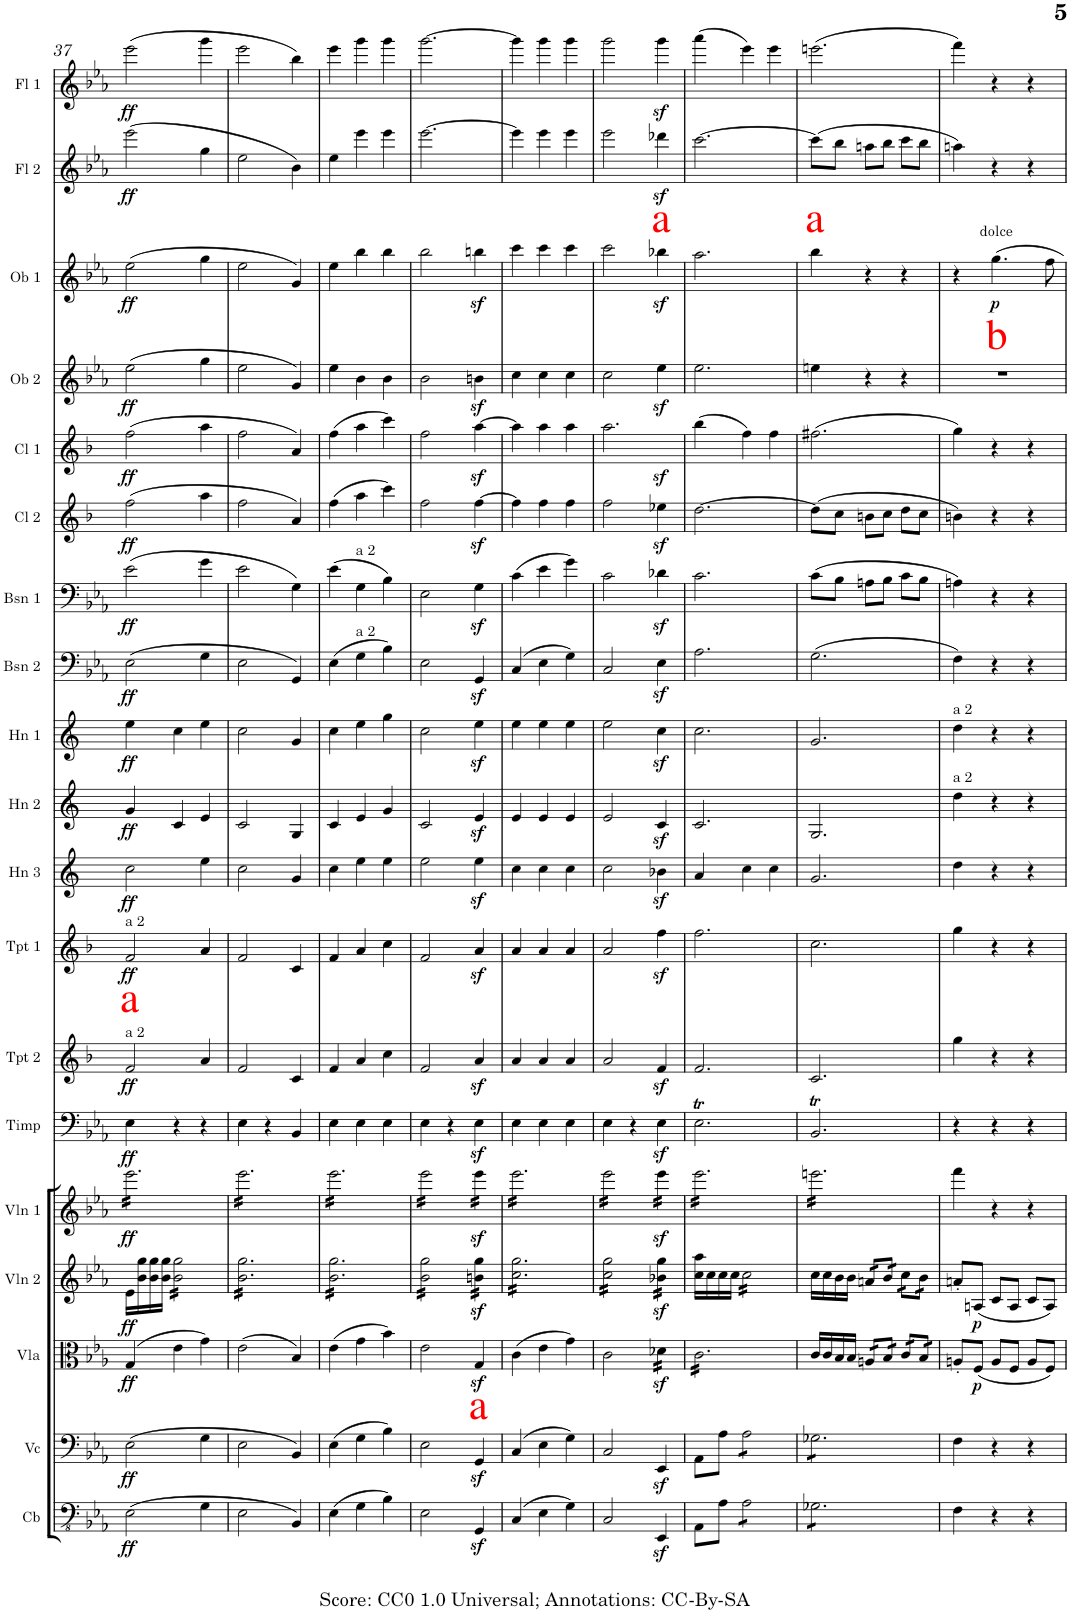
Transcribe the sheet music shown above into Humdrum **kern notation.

**kern	**dynam	**kern	**dynam	**kern	**text	**dynam	**kern	**dynam	**kern	**dynam	**kern	**dynam	**kern	**dynam	**kern	**text	**dynam	**kern	**dynam	**kern	**dynam	**kern	**dynam	**kern	**dynam	**kern	**dynam	**kern	**dynam	**kern	**dynam	**kern	**dynam	**kern	**text	**dynam	**kern	**text	**dynam	**kern	**dynam
*part19	*part19	*part18	*part18	*part17	*part17	*part17	*part16	*part16	*part15	*part15	*part14	*part14	*part13	*part13	*part12	*part12	*part12	*part11	*part11	*part10	*part10	*part9	*part9	*part8	*part8	*part7	*part7	*part6	*part6	*part5	*part5	*part4	*part4	*part3	*part3	*part3	*part2	*part2	*part2	*part1	*part1
*staff19	*staff19	*staff18	*staff18	*staff17	*staff17	*staff17	*staff16	*staff16	*staff15	*staff15	*staff14	*staff14	*staff13	*staff13	*staff12	*staff12	*staff12	*staff11	*staff11	*staff10	*staff10	*staff9	*staff9	*staff8	*staff8	*staff7	*staff7	*staff6	*staff6	*staff5	*staff5	*staff4	*staff4	*staff3	*staff3	*staff3	*staff2	*staff2	*staff2	*staff1	*staff1
*I"Contrabass	*	*I"Violoncello	*	*I"Viola	*	*	*I"Violin 2	*	*I"Violin 1	*	*I"Timpani	*	*I"Bb Trumpet 2	*	*I"Bb Trumpet 1	*	*	*I"Eb Horn 3	*	*I"Eb Horn 2	*	*I"Eb Horn 1	*	*I"Bassoon 2	*	*I"Bassoon 1	*	*I"Bb Clarinet 2	*	*I"Bb Clarinet 1	*	*I"Oboe 2	*	*I"Oboe 1	*	*	*I"Flute 2	*	*	*I"Flute 1	*
*I'Cb	*	*I'Vc	*	*I'Vla	*	*	*I'Vln 2	*	*I'Vln 1	*	*I'Timp	*	*I'Tpt 2	*	*I'Tpt 1	*	*	*I'Hn 3	*	*I'Hn 2	*	*I'Hn 1	*	*I'Bsn 2	*	*I'Bsn 1	*	*I'Cl 2	*	*I'Cl 1	*	*I'Ob 2	*	*I'Ob 1	*	*	*I'Fl 2	*	*	*I'Fl 1	*
!!LO:PB:g=z
*clefFv4	*	*clefF4	*	*clefC3	*	*	*clefG2	*	*clefG2	*	*clefF4	*	*clefG2	*	*clefG2	*	*	*clefG2	*	*clefG2	*	*clefG2	*	*clefF4	*	*clefF4	*	*clefG2	*	*clefG2	*	*clefG2	*	*clefG2	*	*	*clefG2	*	*	*clefG2	*
*	*	*	*	*	*	*	*	*	*	*	*	*	*Trd1c2	*	*Trd1c2	*	*	*Trd5c9	*	*Trd5c9	*	*Trd5c9	*	*	*	*	*	*Trd1c2	*	*Trd1c2	*	*	*	*	*	*	*	*	*	*	*
*k[b-e-a-]	*	*k[b-e-a-]	*	*k[b-e-a-]	*	*	*k[b-e-a-]	*	*k[b-e-a-]	*	*k[b-e-a-]	*	*k[b-]	*	*k[b-]	*	*	*k[]	*	*k[]	*	*k[]	*	*k[b-e-a-]	*	*k[b-e-a-]	*	*k[b-]	*	*k[b-]	*	*k[b-e-a-]	*	*k[b-e-a-]	*	*	*k[b-e-a-]	*	*	*k[b-e-a-]	*
*M3/4	*	*M3/4	*	*M3/4	*	*	*M3/4	*	*M3/4	*	*M3/4	*	*M3/4	*	*M3/4	*	*	*M3/4	*	*M3/4	*	*M3/4	*	*M3/4	*	*M3/4	*	*M3/4	*	*M3/4	*	*M3/4	*	*M3/4	*	*	*M3/4	*	*	*M3/4	*
=37	=37	=37	=37	=37	=37	=37	=37	=37	=37	=37	=37	=37	=37	=37	=37	=37	=37	=37	=37	=37	=37	=37	=37	=37	=37	=37	=37	=37	=37	=37	=37	=37	=37	=37	=37	=37	=37	=37	=37	=37	=37
!	!	!	!	!	!	!	!	!	!	!	!	!	!	!	!LO:TX:a:t=a 2	!	!	!	!	!	!	!	!	!	!	!	!	!	!	!	!	!	!	!	!	!	!	!	!	!	!
!	!	!	!	!	!	!	!	!	!	!	!	!	!LO:TX:a:t=a 2	!	!	!	!	!	!	!	!	!	!	!	!	!	!	!	!	!	!	!	!	!	!	!	!	!	!	!	!
!	!LO:DY:b	!	!LO:DY:b	!	!	!LO:DY:b	!	!LO:DY:b	!	!LO:DY:b	!	!LO:DY:b	!	!LO:DY:b	!	!LO:LY:b:color=#FF0000	!LO:DY:b	!	!LO:DY:b	!	!LO:DY:b	!	!LO:DY:b	!	!LO:DY:b	!	!LO:DY:b	!	!LO:DY:b	!	!LO:DY:b	!	!LO:DY:b	!	!	!LO:DY:b	!	!	!LO:DY:b	!	!LO:DY:b
*	*	*	*	*	*	*	*	*	*tremolo	*	*	*	*	*	*	*	*	*	*	*	*	*	*	*	*	*	*	*	*	*	*	*	*	*	*	*	*	*	*	*	*
(2EE-\	ff	(2E-\	ff	(4G/	.	ff	16e-\LL	ff	16eee-\LL	ff	4E-\	ff	2f/	ff	2f/	a	ff	2cc\	ff	4g/	ff	4ee\	ff	(2E-\	ff	(2e-\	ff	(2ff\	ff	(2ff\	ff	(2ee-\	ff	(2ee-\	.	ff	(2eee-\	.	ff	(2eee-\	ff
.	.	.	.	.	.	.	16b-\ 16gg\	.	16eee-\	.	.	.	.	.	.	.	.	.	.	.	.	.	.	.	.	.	.	.	.	.	.	.	.	.	.	.	.	.	.	.	.
.	.	.	.	.	.	.	16b-\ 16gg\	.	16eee-\	.	.	.	.	.	.	.	.	.	.	.	.	.	.	.	.	.	.	.	.	.	.	.	.	.	.	.	.	.	.	.	.
.	.	.	.	.	.	.	16b-\ 16gg\JJ	.	16eee-\	.	.	.	.	.	.	.	.	.	.	.	.	.	.	.	.	.	.	.	.	.	.	.	.	.	.	.	.	.	.	.	.
*	*	*	*	*	*	*	*tremolo	*	*	*	*	*	*	*	*	*	*	*	*	*	*	*	*	*	*	*	*	*	*	*	*	*	*	*	*	*	*	*	*	*	*
.	.	.	.	4e-\	.	.	16b-\ 16gg\LL	.	16eee-\	.	4r	.	.	.	.	.	.	.	.	4c/	.	4cc\	.	.	.	.	.	.	.	.	.	.	.	.	.	.	.	.	.	.	.
.	.	.	.	.	.	.	16b-\ 16gg\	.	16eee-\	.	.	.	.	.	.	.	.	.	.	.	.	.	.	.	.	.	.	.	.	.	.	.	.	.	.	.	.	.	.	.	.
.	.	.	.	.	.	.	16b-\ 16gg\	.	16eee-\	.	.	.	.	.	.	.	.	.	.	.	.	.	.	.	.	.	.	.	.	.	.	.	.	.	.	.	.	.	.	.	.
.	.	.	.	.	.	.	16b-\ 16gg\	.	16eee-\	.	.	.	.	.	.	.	.	.	.	.	.	.	.	.	.	.	.	.	.	.	.	.	.	.	.	.	.	.	.	.	.
4GG\	.	4G\	.	4g\)	.	.	16b-\ 16gg\	.	16eee-\	.	4r	.	4a/	.	4a/	.	.	4ee\	.	4e/	.	4ee\	.	4G\	.	4g\	.	4aa\	.	4aa\	.	4gg\	.	4gg\	.	.	4gg\	.	.	4ggg\	.
.	.	.	.	.	.	.	16b-\ 16gg\	.	16eee-\	.	.	.	.	.	.	.	.	.	.	.	.	.	.	.	.	.	.	.	.	.	.	.	.	.	.	.	.	.	.	.	.
.	.	.	.	.	.	.	16b-\ 16gg\	.	16eee-\	.	.	.	.	.	.	.	.	.	.	.	.	.	.	.	.	.	.	.	.	.	.	.	.	.	.	.	.	.	.	.	.
.	.	.	.	.	.	.	16b-\ 16gg\JJ	.	16eee-\JJ	.	.	.	.	.	.	.	.	.	.	.	.	.	.	.	.	.	.	.	.	.	.	.	.	.	.	.	.	.	.	.	.
=38	=38	=38	=38	=38	=38	=38	=38	=38	=38	=38	=38	=38	=38	=38	=38	=38	=38	=38	=38	=38	=38	=38	=38	=38	=38	=38	=38	=38	=38	=38	=38	=38	=38	=38	=38	=38	=38	=38	=38	=38	=38
2EE-\	.	2E-\	.	(2e-\	.	.	16b-\ 16gg\LL	.	16eee-\LL	.	4E-\	.	2f/	.	2f/	.	.	2cc\	.	2c/	.	2cc\	.	2E-\	.	2e-\	.	2ff\	.	2ff\	.	2ee-\	.	2ee-\	.	.	2ee-\	.	.	2eee-\	.
.	.	.	.	.	.	.	16b-\ 16gg\	.	16eee-\	.	.	.	.	.	.	.	.	.	.	.	.	.	.	.	.	.	.	.	.	.	.	.	.	.	.	.	.	.	.	.	.
.	.	.	.	.	.	.	16b-\ 16gg\	.	16eee-\	.	.	.	.	.	.	.	.	.	.	.	.	.	.	.	.	.	.	.	.	.	.	.	.	.	.	.	.	.	.	.	.
.	.	.	.	.	.	.	16b-\ 16gg\	.	16eee-\	.	.	.	.	.	.	.	.	.	.	.	.	.	.	.	.	.	.	.	.	.	.	.	.	.	.	.	.	.	.	.	.
.	.	.	.	.	.	.	16b-\ 16gg\	.	16eee-\	.	4r	.	.	.	.	.	.	.	.	.	.	.	.	.	.	.	.	.	.	.	.	.	.	.	.	.	.	.	.	.	.
.	.	.	.	.	.	.	16b-\ 16gg\	.	16eee-\	.	.	.	.	.	.	.	.	.	.	.	.	.	.	.	.	.	.	.	.	.	.	.	.	.	.	.	.	.	.	.	.
.	.	.	.	.	.	.	16b-\ 16gg\	.	16eee-\	.	.	.	.	.	.	.	.	.	.	.	.	.	.	.	.	.	.	.	.	.	.	.	.	.	.	.	.	.	.	.	.
.	.	.	.	.	.	.	16b-\ 16gg\	.	16eee-\	.	.	.	.	.	.	.	.	.	.	.	.	.	.	.	.	.	.	.	.	.	.	.	.	.	.	.	.	.	.	.	.
4BBB-/)	.	4BB-/)	.	4B-/)	.	.	16b-\ 16gg\	.	16eee-\	.	4BB-/	.	4c/	.	4c/	.	.	4g/	.	4G/	.	4g/	.	4GG/)	.	4G\)	.	4a/)	.	4a/)	.	4g/)	.	4g/)	.	.	4b-\)	.	.	4bb-\)	.
.	.	.	.	.	.	.	16b-\ 16gg\	.	16eee-\	.	.	.	.	.	.	.	.	.	.	.	.	.	.	.	.	.	.	.	.	.	.	.	.	.	.	.	.	.	.	.	.
.	.	.	.	.	.	.	16b-\ 16gg\	.	16eee-\	.	.	.	.	.	.	.	.	.	.	.	.	.	.	.	.	.	.	.	.	.	.	.	.	.	.	.	.	.	.	.	.
.	.	.	.	.	.	.	16b-\ 16gg\JJ	.	16eee-\JJ	.	.	.	.	.	.	.	.	.	.	.	.	.	.	.	.	.	.	.	.	.	.	.	.	.	.	.	.	.	.	.	.
=39	=39	=39	=39	=39	=39	=39	=39	=39	=39	=39	=39	=39	=39	=39	=39	=39	=39	=39	=39	=39	=39	=39	=39	=39	=39	=39	=39	=39	=39	=39	=39	=39	=39	=39	=39	=39	=39	=39	=39	=39	=39
(4EE-\	.	(4E-\	.	(4e-\	.	.	16b-\ 16gg\LL	.	16eee-\LL	.	4E-\	.	4f/	.	4f/	.	.	4cc\	.	4c/	.	4cc\	.	(4E-\	.	(4e-\	.	(4ff\	.	(4ff\	.	4ee-\	.	4ee-\	.	.	4ee-\	.	.	4eee-\	.
.	.	.	.	.	.	.	16b-\ 16gg\	.	16eee-\	.	.	.	.	.	.	.	.	.	.	.	.	.	.	.	.	.	.	.	.	.	.	.	.	.	.	.	.	.	.	.	.
.	.	.	.	.	.	.	16b-\ 16gg\	.	16eee-\	.	.	.	.	.	.	.	.	.	.	.	.	.	.	.	.	.	.	.	.	.	.	.	.	.	.	.	.	.	.	.	.
.	.	.	.	.	.	.	16b-\ 16gg\	.	16eee-\	.	.	.	.	.	.	.	.	.	.	.	.	.	.	.	.	.	.	.	.	.	.	.	.	.	.	.	.	.	.	.	.
!	!	!	!	!	!	!	!	!	!	!	!	!	!	!	!	!	!	!	!	!	!	!	!	!	!	!LO:TX:a:t=a 2	!	!	!	!	!	!	!	!	!	!	!	!	!	!	!
!	!	!	!	!	!	!	!	!	!	!	!	!	!	!	!	!	!	!	!	!	!	!	!	!LO:TX:a:t=a 2	!	!	!	!	!	!	!	!	!	!	!	!	!	!	!	!	!
4GG\	.	4G\	.	4g\	.	.	16b-\ 16gg\	.	16eee-\	.	4E-\	.	4a/	.	4a/	.	.	4ee\	.	4e/	.	4ee\	.	4G\	.	4G\	.	4aa\	.	4aa\	.	4b-\	.	4bb-\	.	.	4eee-\	.	.	4ggg\	.
.	.	.	.	.	.	.	16b-\ 16gg\	.	16eee-\	.	.	.	.	.	.	.	.	.	.	.	.	.	.	.	.	.	.	.	.	.	.	.	.	.	.	.	.	.	.	.	.
.	.	.	.	.	.	.	16b-\ 16gg\	.	16eee-\	.	.	.	.	.	.	.	.	.	.	.	.	.	.	.	.	.	.	.	.	.	.	.	.	.	.	.	.	.	.	.	.
.	.	.	.	.	.	.	16b-\ 16gg\	.	16eee-\	.	.	.	.	.	.	.	.	.	.	.	.	.	.	.	.	.	.	.	.	.	.	.	.	.	.	.	.	.	.	.	.
4BB-\)	.	4B-\)	.	4b-\)	.	.	16b-\ 16gg\	.	16eee-\	.	4E-\	.	4cc\	.	4cc\	.	.	4ee\	.	4g/	.	4gg\	.	4B-\)	.	4B-\)	.	4ccc\)	.	4ccc\)	.	4b-\	.	4bb-\	.	.	4eee-\	.	.	4ggg\	.
.	.	.	.	.	.	.	16b-\ 16gg\	.	16eee-\	.	.	.	.	.	.	.	.	.	.	.	.	.	.	.	.	.	.	.	.	.	.	.	.	.	.	.	.	.	.	.	.
.	.	.	.	.	.	.	16b-\ 16gg\	.	16eee-\	.	.	.	.	.	.	.	.	.	.	.	.	.	.	.	.	.	.	.	.	.	.	.	.	.	.	.	.	.	.	.	.
.	.	.	.	.	.	.	16b-\ 16gg\JJ	.	16eee-\JJ	.	.	.	.	.	.	.	.	.	.	.	.	.	.	.	.	.	.	.	.	.	.	.	.	.	.	.	.	.	.	.	.
=40	=40	=40	=40	=40	=40	=40	=40	=40	=40	=40	=40	=40	=40	=40	=40	=40	=40	=40	=40	=40	=40	=40	=40	=40	=40	=40	=40	=40	=40	=40	=40	=40	=40	=40	=40	=40	=40	=40	=40	=40	=40
2EE-\	.	2E-\	.	2e-\	.	.	16b-\ 16gg\LL	.	16eee-\LL	.	4E-\	.	2f/	.	2f/	.	.	2ee\	.	2c/	.	2cc\	.	2E-\	.	2E-\	.	2ff\	.	2ff\	.	2b-\	.	2bb-\	.	.	[2.eee-\	.	.	[2.ggg\	.
.	.	.	.	.	.	.	16b-\ 16gg\	.	16eee-\	.	.	.	.	.	.	.	.	.	.	.	.	.	.	.	.	.	.	.	.	.	.	.	.	.	.	.	.	.	.	.	.
.	.	.	.	.	.	.	16b-\ 16gg\	.	16eee-\	.	.	.	.	.	.	.	.	.	.	.	.	.	.	.	.	.	.	.	.	.	.	.	.	.	.	.	.	.	.	.	.
.	.	.	.	.	.	.	16b-\ 16gg\	.	16eee-\	.	.	.	.	.	.	.	.	.	.	.	.	.	.	.	.	.	.	.	.	.	.	.	.	.	.	.	.	.	.	.	.
.	.	.	.	.	.	.	16b-\ 16gg\	.	16eee-\	.	4r	.	.	.	.	.	.	.	.	.	.	.	.	.	.	.	.	.	.	.	.	.	.	.	.	.	.	.	.	.	.
.	.	.	.	.	.	.	16b-\ 16gg\	.	16eee-\	.	.	.	.	.	.	.	.	.	.	.	.	.	.	.	.	.	.	.	.	.	.	.	.	.	.	.	.	.	.	.	.
.	.	.	.	.	.	.	16b-\ 16gg\	.	16eee-\	.	.	.	.	.	.	.	.	.	.	.	.	.	.	.	.	.	.	.	.	.	.	.	.	.	.	.	.	.	.	.	.
.	.	.	.	.	.	.	16b-\ 16gg\JJ	.	16eee-\JJ	.	.	.	.	.	.	.	.	.	.	.	.	.	.	.	.	.	.	.	.	.	.	.	.	.	.	.	.	.	.	.	.
!	!	!	!	!	!LO:LY:b:color=#FF0000	!	!	!	!	!	!	!	!	!	!	!	!	!	!	!	!	!	!	!	!	!	!	!	!	!	!	!	!	!	!	!	!	!	!	!	!
4GGGz</	.	4GGz</	.	4Gz</	a	.	16bn\z< 16gg\z<LL	.	16eee-z<\LL	.	4E-z<\	.	4az</	.	4az</	.	.	4eez<\	.	4ez</	.	4eez<\	.	4GGz</	.	4Gz<\	.	[4ffz<\	.	[4aaz<\	.	4bnz<\	.	4bbnz<\	.	.	.	.	.	.	.
.	.	.	.	.	.	.	16bn\z< 16gg\z<	.	16eee-z<\	.	.	.	.	.	.	.	.	.	.	.	.	.	.	.	.	.	.	.	.	.	.	.	.	.	.	.	.	.	.	.	.
.	.	.	.	.	.	.	16bn\z< 16gg\z<	.	16eee-z<\	.	.	.	.	.	.	.	.	.	.	.	.	.	.	.	.	.	.	.	.	.	.	.	.	.	.	.	.	.	.	.	.
.	.	.	.	.	.	.	16bn\z< 16gg\z<JJ	.	16eee-z<\JJ	.	.	.	.	.	.	.	.	.	.	.	.	.	.	.	.	.	.	.	.	.	.	.	.	.	.	.	.	.	.	.	.
=41	=41	=41	=41	=41	=41	=41	=41	=41	=41	=41	=41	=41	=41	=41	=41	=41	=41	=41	=41	=41	=41	=41	=41	=41	=41	=41	=41	=41	=41	=41	=41	=41	=41	=41	=41	=41	=41	=41	=41	=41	=41
(4CC/	.	(4C/	.	(4c\	.	.	16cc\ 16gg\LL	.	16eee-\LL	.	4E-\	.	4a/	.	4a/	.	.	4cc\	.	4e/	.	4ee\	.	(4C/	.	(4c\	.	4ff\]	.	4aa\]	.	4cc\	.	4ccc\	.	.	4eee-\]	.	.	4ggg\]	.
.	.	.	.	.	.	.	16cc\ 16gg\	.	16eee-\	.	.	.	.	.	.	.	.	.	.	.	.	.	.	.	.	.	.	.	.	.	.	.	.	.	.	.	.	.	.	.	.
.	.	.	.	.	.	.	16cc\ 16gg\	.	16eee-\	.	.	.	.	.	.	.	.	.	.	.	.	.	.	.	.	.	.	.	.	.	.	.	.	.	.	.	.	.	.	.	.
.	.	.	.	.	.	.	16cc\ 16gg\	.	16eee-\	.	.	.	.	.	.	.	.	.	.	.	.	.	.	.	.	.	.	.	.	.	.	.	.	.	.	.	.	.	.	.	.
4EE-\	.	4E-\	.	4e-\	.	.	16cc\ 16gg\	.	16eee-\	.	4E-\	.	4a/	.	4a/	.	.	4cc\	.	4e/	.	4ee\	.	4E-\	.	4e-\	.	4ff\	.	4aa\	.	4cc\	.	4ccc\	.	.	4eee-\	.	.	4ggg\	.
.	.	.	.	.	.	.	16cc\ 16gg\	.	16eee-\	.	.	.	.	.	.	.	.	.	.	.	.	.	.	.	.	.	.	.	.	.	.	.	.	.	.	.	.	.	.	.	.
.	.	.	.	.	.	.	16cc\ 16gg\	.	16eee-\	.	.	.	.	.	.	.	.	.	.	.	.	.	.	.	.	.	.	.	.	.	.	.	.	.	.	.	.	.	.	.	.
.	.	.	.	.	.	.	16cc\ 16gg\	.	16eee-\	.	.	.	.	.	.	.	.	.	.	.	.	.	.	.	.	.	.	.	.	.	.	.	.	.	.	.	.	.	.	.	.
4GG\)	.	4G\)	.	4g\)	.	.	16cc\ 16gg\	.	16eee-\	.	4E-\	.	4a/	.	4a/	.	.	4cc\	.	4e/	.	4ee\	.	4G\)	.	4g\)	.	4ff\	.	4aa\	.	4cc\	.	4ccc\	.	.	4eee-\	.	.	4ggg\	.
.	.	.	.	.	.	.	16cc\ 16gg\	.	16eee-\	.	.	.	.	.	.	.	.	.	.	.	.	.	.	.	.	.	.	.	.	.	.	.	.	.	.	.	.	.	.	.	.
.	.	.	.	.	.	.	16cc\ 16gg\	.	16eee-\	.	.	.	.	.	.	.	.	.	.	.	.	.	.	.	.	.	.	.	.	.	.	.	.	.	.	.	.	.	.	.	.
.	.	.	.	.	.	.	16cc\ 16gg\JJ	.	16eee-\JJ	.	.	.	.	.	.	.	.	.	.	.	.	.	.	.	.	.	.	.	.	.	.	.	.	.	.	.	.	.	.	.	.
=42	=42	=42	=42	=42	=42	=42	=42	=42	=42	=42	=42	=42	=42	=42	=42	=42	=42	=42	=42	=42	=42	=42	=42	=42	=42	=42	=42	=42	=42	=42	=42	=42	=42	=42	=42	=42	=42	=42	=42	=42	=42
*	*	*	*	*	*	*	*	*	*	*	*	*	*	*	*	*	*	*	*	*	*	*	*	*	*	*	*	*	*	*^	*	*	*	*	*	*	*	*	*	*	*
2CC/	.	2C/	.	2c\	.	.	16cc\ 16gg\LL	.	16eee-\LL	.	4E-\	.	2a/	.	2a/	.	.	2cc\	.	2e/	.	2ee\	.	2C/	.	2c\	.	2ff\	.	2.aa\	2ryy	.	2cc\	.	2ccc\	.	.	2eee-\	.	.	2ggg\	.
.	.	.	.	.	.	.	16cc\ 16gg\	.	16eee-\	.	.	.	.	.	.	.	.	.	.	.	.	.	.	.	.	.	.	.	.	.	.	.	.	.	.	.	.	.	.	.	.	.
.	.	.	.	.	.	.	16cc\ 16gg\	.	16eee-\	.	.	.	.	.	.	.	.	.	.	.	.	.	.	.	.	.	.	.	.	.	.	.	.	.	.	.	.	.	.	.	.	.
.	.	.	.	.	.	.	16cc\ 16gg\	.	16eee-\	.	.	.	.	.	.	.	.	.	.	.	.	.	.	.	.	.	.	.	.	.	.	.	.	.	.	.	.	.	.	.	.	.
.	.	.	.	.	.	.	16cc\ 16gg\	.	16eee-\	.	4r	.	.	.	.	.	.	.	.	.	.	.	.	.	.	.	.	.	.	.	.	.	.	.	.	.	.	.	.	.	.	.
.	.	.	.	.	.	.	16cc\ 16gg\	.	16eee-\	.	.	.	.	.	.	.	.	.	.	.	.	.	.	.	.	.	.	.	.	.	.	.	.	.	.	.	.	.	.	.	.	.
.	.	.	.	.	.	.	16cc\ 16gg\	.	16eee-\	.	.	.	.	.	.	.	.	.	.	.	.	.	.	.	.	.	.	.	.	.	.	.	.	.	.	.	.	.	.	.	.	.
.	.	.	.	.	.	.	16cc\ 16gg\JJ	.	16eee-\JJ	.	.	.	.	.	.	.	.	.	.	.	.	.	.	.	.	.	.	.	.	.	.	.	.	.	.	.	.	.	.	.	.	.
!	!	!	!	!	!	!	!	!	!	!	!	!	!	!	!	!	!	!	!	!	!	!	!	!	!	!	!	!	!	!	!	!LO:DY:b	!	!	!	!	!	!	!LO:LY:b:color=#FF0000	!	!	!
*	*	*	*	*tremolo	*	*	*	*	*	*	*	*	*	*	*	*	*	*	*	*	*	*	*	*	*	*	*	*	*	*	*	*	*	*	*	*	*	*	*	*	*	*
4EEE-z</	.	4EE-z</	.	16d-Xz<\LL	.	.	16b-X\z< 16gg\z<LL	.	16eee-z<\LL	.	4E-z<\	.	4fz</	.	4ffz<\	.	.	4b-Xz<\	.	4cz</	.	4ccz<\	.	4E-z<\	.	4d-Xz<\	.	4ee-Xz<\	.	.	4ryy	sf	4ee-z<\	.	4bb-Xz<\	.	.	4ddd-Xz<\	a	.	4gggz<\	.
.	.	.	.	16d-Xz<\	.	.	16b-X\z< 16gg\z<	.	16eee-z<\	.	.	.	.	.	.	.	.	.	.	.	.	.	.	.	.	.	.	.	.	.	.	.	.	.	.	.	.	.	.	.	.	.
.	.	.	.	16d-Xz<\	.	.	16b-X\z< 16gg\z<	.	16eee-z<\	.	.	.	.	.	.	.	.	.	.	.	.	.	.	.	.	.	.	.	.	.	.	.	.	.	.	.	.	.	.	.	.	.
.	.	.	.	16d-Xz<\JJ	.	.	16b-X\z< 16gg\z<JJ	.	16eee-z<\JJ	.	.	.	.	.	.	.	.	.	.	.	.	.	.	.	.	.	.	.	.	.	.	.	.	.	.	.	.	.	.	.	.	.
*	*	*	*	*	*	*	*Xtremolo	*	*	*	*	*	*	*	*	*	*	*	*	*	*	*	*	*	*	*	*	*	*	*	*	*	*	*	*	*	*	*	*	*	*	*
*	*	*	*	*	*	*	*	*	*	*	*	*	*	*	*	*	*	*	*	*	*	*	*	*	*	*	*	*	*	*v	*v	*	*	*	*	*	*	*	*	*	*	*
=43	=43	=43	=43	=43	=43	=43	=43	=43	=43	=43	=43	=43	=43	=43	=43	=43	=43	=43	=43	=43	=43	=43	=43	=43	=43	=43	=43	=43	=43	=43	=43	=43	=43	=43	=43	=43	=43	=43	=43	=43	=43
8AAA-\L	.	8AA-\L	.	16c\LL	.	.	16cc\ 16aa-\LL	.	16eee-\LL	.	2.E-T\	.	2.f/	.	2.ff\	.	.	4a/	.	2.c/	.	2.cc\	.	2.A-\	.	2.c\	.	[2.dd\	.	(4bb-\	.	2.ee-\	.	2.aa-\	.	.	[2.ccc\	.	.	(4aaa-\	.
.	.	.	.	16c\	.	.	16cc\	.	16eee-\	.	.	.	.	.	.	.	.	.	.	.	.	.	.	.	.	.	.	.	.	.	.	.	.	.	.	.	.	.	.	.	.
8AA-\J	.	8A-\J	.	16c\	.	.	16cc\	.	16eee-\	.	.	.	.	.	.	.	.	.	.	.	.	.	.	.	.	.	.	.	.	.	.	.	.	.	.	.	.	.	.	.	.
.	.	.	.	16c\	.	.	16cc\JJ	.	16eee-\	.	.	.	.	.	.	.	.	.	.	.	.	.	.	.	.	.	.	.	.	.	.	.	.	.	.	.	.	.	.	.	.
*tremolo	*	*	*	*	*	*	*	*	*	*	*	*	*	*	*	*	*	*	*	*	*	*	*	*	*	*	*	*	*	*	*	*	*	*	*	*	*	*	*	*	*
*	*	*tremolo	*	*	*	*	*	*	*	*	*	*	*	*	*	*	*	*	*	*	*	*	*	*	*	*	*	*	*	*	*	*	*	*	*	*	*	*	*	*	*
*	*	*	*	*	*	*	*tremolo	*	*	*	*	*	*	*	*	*	*	*	*	*	*	*	*	*	*	*	*	*	*	*	*	*	*	*	*	*	*	*	*	*	*
8AA-\L	.	8A-\L	.	16c\	.	.	16cc\LL	.	16eee-\	.	.	.	.	.	.	.	.	4cc\	.	.	.	.	.	.	.	.	.	.	.	4ff\)	.	.	.	.	.	.	.	.	.	4eee-\)	.
.	.	.	.	16c\	.	.	16cc\	.	16eee-\	.	.	.	.	.	.	.	.	.	.	.	.	.	.	.	.	.	.	.	.	.	.	.	.	.	.	.	.	.	.	.	.
8AA-\	.	8A-\	.	16c\	.	.	16cc\	.	16eee-\	.	.	.	.	.	.	.	.	.	.	.	.	.	.	.	.	.	.	.	.	.	.	.	.	.	.	.	.	.	.	.	.
.	.	.	.	16c\	.	.	16cc\	.	16eee-\	.	.	.	.	.	.	.	.	.	.	.	.	.	.	.	.	.	.	.	.	.	.	.	.	.	.	.	.	.	.	.	.
8AA-\	.	8A-\	.	16c\	.	.	16cc\	.	16eee-\	.	.	.	.	.	.	.	.	4cc\	.	.	.	.	.	.	.	.	.	.	.	4ff\	.	.	.	.	.	.	.	.	.	4eee-\	.
.	.	.	.	16c\	.	.	16cc\	.	16eee-\	.	.	.	.	.	.	.	.	.	.	.	.	.	.	.	.	.	.	.	.	.	.	.	.	.	.	.	.	.	.	.	.
8AA-\J	.	8A-\J	.	16c\	.	.	16cc\	.	16eee-\	.	.	.	.	.	.	.	.	.	.	.	.	.	.	.	.	.	.	.	.	.	.	.	.	.	.	.	.	.	.	.	.
.	.	.	.	16c\JJ	.	.	16cc\JJ	.	16eee-\JJ	.	.	.	.	.	.	.	.	.	.	.	.	.	.	.	.	.	.	.	.	.	.	.	.	.	.	.	.	.	.	.	.
*	*	*	*	*	*	*	*Xtremolo	*	*	*	*	*	*	*	*	*	*	*	*	*	*	*	*	*	*	*	*	*	*	*	*	*	*	*	*	*	*	*	*	*	*
*	*	*	*	*Xtremolo	*	*	*	*	*	*	*	*	*	*	*	*	*	*	*	*	*	*	*	*	*	*	*	*	*	*	*	*	*	*	*	*	*	*	*	*	*
=44	=44	=44	=44	=44	=44	=44	=44	=44	=44	=44	=44	=44	=44	=44	=44	=44	=44	=44	=44	=44	=44	=44	=44	=44	=44	=44	=44	=44	=44	=44	=44	=44	=44	=44	=44	=44	=44	=44	=44	=44	=44
!	!	!	!	!	!	!	!	!	!	!	!	!	!	!	!	!	!	!	!	!	!	!	!	!	!	!	!	!	!	!	!	!	!	!	!	!	!	!LO:LY:b:color=#FF0000	!	!	!
8GG-X\L	.	8G-X\L	.	16c/LL	.	.	16cc\LL	.	16eeen\LL	.	2.BB-T/	.	2.c/	.	2.cc\	.	.	2.g/	.	2.G/	.	2.g/	.	(2.G\	.	(8c\L	.	(8dd\L]	.	(2.ff#X\	.	4een\	.	4bb-\	.	.	(8ccc\L]	a	.	(2.eeen\	.
.	.	.	.	16c/	.	.	16cc\	.	16eeen\	.	.	.	.	.	.	.	.	.	.	.	.	.	.	.	.	.	.	.	.	.	.	.	.	.	.	.	.	.	.	.	.
8GG-X\	.	8G-X\	.	16B-/	.	.	16b-\	.	16eeen\	.	.	.	.	.	.	.	.	.	.	.	.	.	.	.	.	8B-\J	.	8cc\J	.	.	.	.	.	.	.	.	8bb-\J	.	.	.	.
.	.	.	.	16B-/JJ	.	.	16b-\JJ	.	16eeen\	.	.	.	.	.	.	.	.	.	.	.	.	.	.	.	.	.	.	.	.	.	.	.	.	.	.	.	.	.	.	.	.
*	*	*	*	*tremolo	*	*	*	*	*	*	*	*	*	*	*	*	*	*	*	*	*	*	*	*	*	*	*	*	*	*	*	*	*	*	*	*	*	*	*	*	*
*	*	*	*	*	*	*	*tremolo	*	*	*	*	*	*	*	*	*	*	*	*	*	*	*	*	*	*	*	*	*	*	*	*	*	*	*	*	*	*	*	*	*	*
8GG-X\	.	8G-X\	.	16An/LL	.	.	16an/LL	.	16eeen\	.	.	.	.	.	.	.	.	.	.	.	.	.	.	.	.	8An\L	.	8bn\L	.	.	.	4r	.	4r	.	.	8aan\L	.	.	.	.
.	.	.	.	16An/	.	.	16an/	.	16eeen\	.	.	.	.	.	.	.	.	.	.	.	.	.	.	.	.	.	.	.	.	.	.	.	.	.	.	.	.	.	.	.	.
8GG-X\	.	8G-X\	.	16B-/	.	.	16b-/	.	16eeen\	.	.	.	.	.	.	.	.	.	.	.	.	.	.	.	.	8B-\J	.	8cc\J	.	.	.	.	.	.	.	.	8bb-\J	.	.	.	.
.	.	.	.	16B-/JJ	.	.	16b-/JJ	.	16eeen\	.	.	.	.	.	.	.	.	.	.	.	.	.	.	.	.	.	.	.	.	.	.	.	.	.	.	.	.	.	.	.	.
8GG-X\	.	8G-X\	.	16c/LL	.	.	16cc\LL	.	16eeen\	.	.	.	.	.	.	.	.	.	.	.	.	.	.	.	.	8c\L	.	8dd\L	.	.	.	4r	.	4r	.	.	8ccc\L	.	.	.	.
.	.	.	.	16c/	.	.	16cc\	.	16eeen\	.	.	.	.	.	.	.	.	.	.	.	.	.	.	.	.	.	.	.	.	.	.	.	.	.	.	.	.	.	.	.	.
8GG-X\J	.	8G-X\J	.	16B-/	.	.	16b-\	.	16eeen\	.	.	.	.	.	.	.	.	.	.	.	.	.	.	.	.	8B-\J	.	8cc\J	.	.	.	.	.	.	.	.	8bb-\J	.	.	.	.
*	*	*Xtremolo	*	*	*	*	*	*	*	*	*	*	*	*	*	*	*	*	*	*	*	*	*	*	*	*	*	*	*	*	*	*	*	*	*	*	*	*	*	*	*
*Xtremolo	*	*	*	*	*	*	*	*	*	*	*	*	*	*	*	*	*	*	*	*	*	*	*	*	*	*	*	*	*	*	*	*	*	*	*	*	*	*	*	*	*
.	.	.	.	16B-/JJ	.	.	16b-\JJ	.	16eeen\JJ	.	.	.	.	.	.	.	.	.	.	.	.	.	.	.	.	.	.	.	.	.	.	.	.	.	.	.	.	.	.	.	.
*	*	*	*	*	*	*	*	*	*Xtremolo	*	*	*	*	*	*	*	*	*	*	*	*	*	*	*	*	*	*	*	*	*	*	*	*	*	*	*	*	*	*	*	*
*	*	*	*	*	*	*	*Xtremolo	*	*	*	*	*	*	*	*	*	*	*	*	*	*	*	*	*	*	*	*	*	*	*	*	*	*	*	*	*	*	*	*	*	*
*	*	*	*	*Xtremolo	*	*	*	*	*	*	*	*	*	*	*	*	*	*	*	*	*	*	*	*	*	*	*	*	*	*	*	*	*	*	*	*	*	*	*	*	*
=45	=45	=45	=45	=45	=45	=45	=45	=45	=45	=45	=45	=45	=45	=45	=45	=45	=45	=45	=45	=45	=45	=45	=45	=45	=45	=45	=45	=45	=45	=45	=45	=45	=45	=45	=45	=45	=45	=45	=45	=45	=45
!	!	!	!	!	!	!	!	!	!	!	!	!	!	!	!	!	!	!	!	!	!	!LO:TX:a:t=a 2	!	!	!	!	!	!	!	!	!	!	!	!	!	!	!	!	!	!	!
!	!	!	!	!	!	!	!	!	!	!	!	!	!	!	!	!	!	!	!	!LO:TX:a:t=a 2	!	!	!	!	!	!	!	!	!	!	!	!	!	!	!	!	!	!	!	!	!
4FF\	.	4F\	.	8An'/L	.	.	8an'/L	.	4fff\	.	4r	.	4gg\	.	4gg\	.	.	4dd\	.	4dd\	.	4dd\	.	4F\)	.	4An\)	.	4bn\)	.	4gg\)	.	2.r	.	4r	.	.	4aan\)	.	.	4fff\)	.
!	!	!	!	!	!	!LO:DY:b	!	!LO:DY:b	!	!	!	!	!	!	!	!	!	!	!	!	!	!	!	!	!	!	!	!	!	!	!	!	!	!	!	!	!	!	!	!	!
.	.	.	.	(8F/J	.	p	(8An/J	p	.	.	.	.	.	.	.	.	.	.	.	.	.	.	.	.	.	.	.	.	.	.	.	.	.	.	.	.	.	.	.	.	.
!	!	!	!	!	!	!	!	!	!	!	!	!	!	!	!	!	!	!	!	!	!	!	!	!	!	!	!	!	!	!	!	!	!	!	!LO:LY:b:color=#FF0000	!LO:DY:b	!	!	!	!	!
4r	.	4r	.	8A/L	.	.	8c/L	.	4r	.	4r	.	4r	.	4r	.	.	4r	.	4r	.	4r	.	4r	.	4r	.	4r	.	4r	.	.	.	4.gg\	b	p	4r	.	.	4r	.
.	.	.	.	8F/J	.	.	8A/J	.	.	.	.	.	.	.	.	.	.	.	.	.	.	.	.	.	.	.	.	.	.	.	.	.	.	.	.	.	.	.	.	.	.
4r	.	4r	.	8A/L	.	.	8c/L	.	4r	.	4r	.	4r	.	4r	.	.	4r	.	4r	.	4r	.	4r	.	4r	.	4r	.	4r	.	.	.	.	.	.	4r	.	.	4r	.
!	!	!	!	!	!	!	!	!	!	!	!	!	!	!	!	!	!	!	!	!	!	!	!	!	!	!	!	!	!	!	!	!	!	!LO:TX:a:t=dolce	!	!	!	!	!	!	!
.	.	.	.	8F/J)	.	.	8A/J)	.	.	.	.	.	.	.	.	.	.	.	.	.	.	.	.	.	.	.	.	.	.	.	.	.	.	8ff\	.	.	.	.	.	.	.
=	=	=	=	=	=	=	=	=	=	=	=	=	=	=	=	=	=	=	=	=	=	=	=	=	=	=	=	=	=	=	=	=	=	=	=	=	=	=	=	=	=
*-	*-	*-	*-	*-	*-	*-	*-	*-	*-	*-	*-	*-	*-	*-	*-	*-	*-	*-	*-	*-	*-	*-	*-	*-	*-	*-	*-	*-	*-	*-	*-	*-	*-	*-	*-	*-	*-	*-	*-	*-	*-
